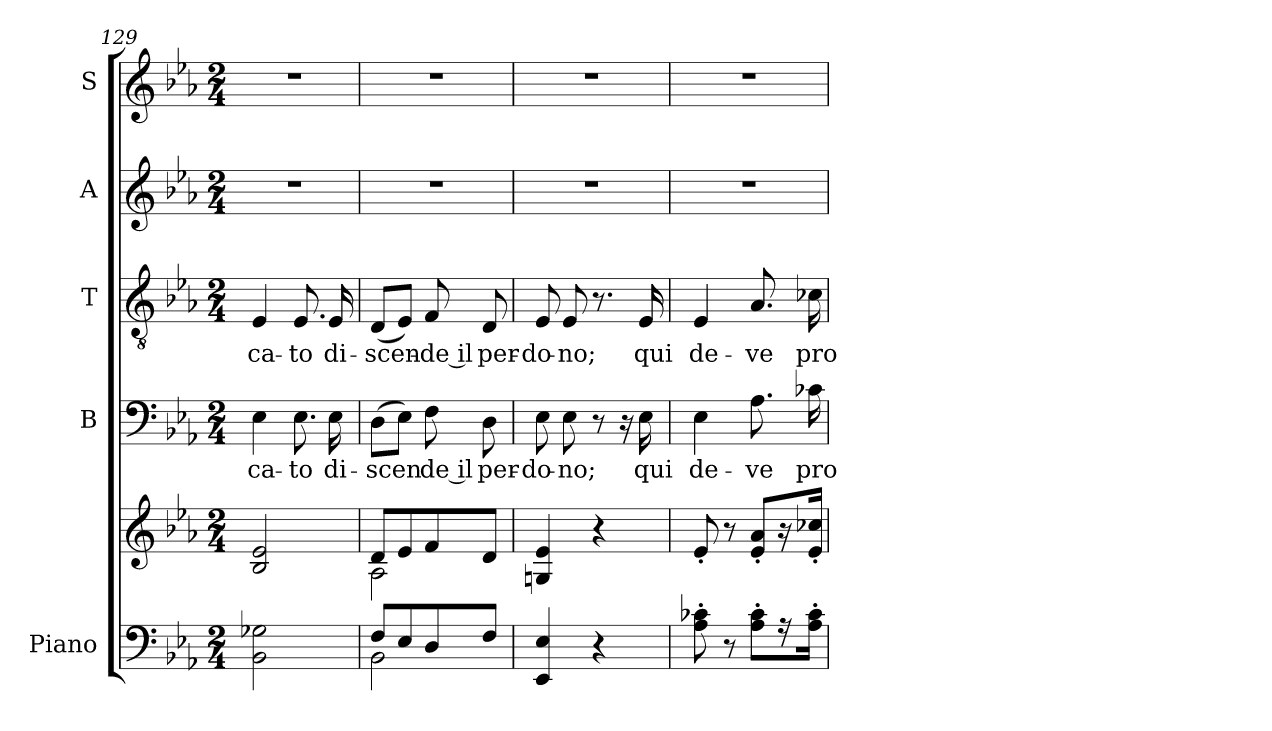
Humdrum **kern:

**kern	**kern	**kern	**text	**kern	**text	**kern	**kern
*part5	*part5	*part4	*part4	*part3	*part3	*part2	*part1
*staff6	*staff5	*staff4	*staff4	*staff3	*staff3	*staff2	*staff1
*I"Piano	*	*I"B	*	*I"T	*	*I"A	*I"S
*I'Pno	*	*I'B	*	*I'T	*	*I'A	*I'S
!!LO:PB:g=z
*clefF4	*clefG2	*clefF4	*	*clefGv2	*	*clefG2	*clefG2
*k[b-e-a-]	*k[b-e-a-]	*k[b-e-a-]	*	*k[b-e-a-]	*	*k[b-e-a-]	*k[b-e-a-]
*M2/4	*M2/4	*M2/4	*	*M2/4	*	*M2/4	*M2/4
=129	=129	=129	=129	=129	=129	=129	=129
!	!	!	!LO:LY:b	!	!LO:LY:b	!	!
2BB-\ 2G-X\	2B-/ 2e-/	4E-\	-ca-	4E-/	-ca-	2r	2r
!	!	!	!LO:LY:b	!	!LO:LY:b	!	!
.	.	8.E-\	-to	8.E-/	-to	.	.
!	!	!	!LO:LY:b	!	!LO:LY:b	!	!
.	.	16E-\	di-	16E-/	di-	.	.
=130	=130	=130	=130	=130	=130	=130	=130
*^	*^	*	*	*	*	*	*
!	!	!	!	!	!LO:LY:b	!	!LO:LY:b	!	!
8F/L	2BB-\	8d/L	2A-\	(>8D\L	-scen	(<8D/L	-scen-	2r	2r
8E-/	.	8e-/	.	8E-\J)	.	8E-/J)	.	.	.
!	!	!	!	!	!LO:LY:b	!	!LO:LY:b	!	!
8D/	.	8f/	.	8F\	de il	8F/	-de il	.	.
!	!	!	!	!	!LO:LY:b	!	!LO:LY:b	!	!
8F/J	.	8d/J	.	8D\	per-	8D/	per-	.	.
*v	*v	*	*	*	*	*	*	*	*
*	*v	*v	*	*	*	*	*	*
=131	=131	=131	=131	=131	=131	=131	=131
!	!	!	!LO:LY:b	!	!LO:LY:b	!	!
4EE-/ 4E-/	4Gn/ 4e-/	8E-\	-do-	8E-/	-do-	2r	2r
!	!	!	!LO:LY:b	!	!LO:LY:b	!	!
.	.	8E-\	-no;	8E-/	-no;	.	.
4r	4r	8r	.	8.r	.	.	.
.	.	16r	.	.	.	.	.
!	!	!	!LO:LY:b	!	!LO:LY:b	!	!
.	.	16E-\	qui	16E-/	qui	.	.
=132	=132	=132	=132	=132	=132	=132	=132
!	!	!	!LO:LY:b	!	!LO:LY:b	!	!
8A-\' 8c-X\'	8e-'/	4E-\	de-	4E-/	de-	2r	2r
8r	8r	.	.	.	.	.	.
!	!	!	!LO:LY:b	!	!LO:LY:b	!	!
8A-\' 8c-\'L	8e-/' 8a-/'L	8.A-\	-ve	8.A-/	-ve	.	.
16r	16r	.	.	.	.	.	.
!	!	!	!LO:LY:b	!	!LO:LY:b	!	!
16A-\' 16c-\'Jk	16e-/' 16cc-X/'Jk	16c-X\	pro-	16c-X\	pro-	.	.
=	=	=	=	=	=	=	=
*-	*-	*-	*-	*-	*-	*-	*-
